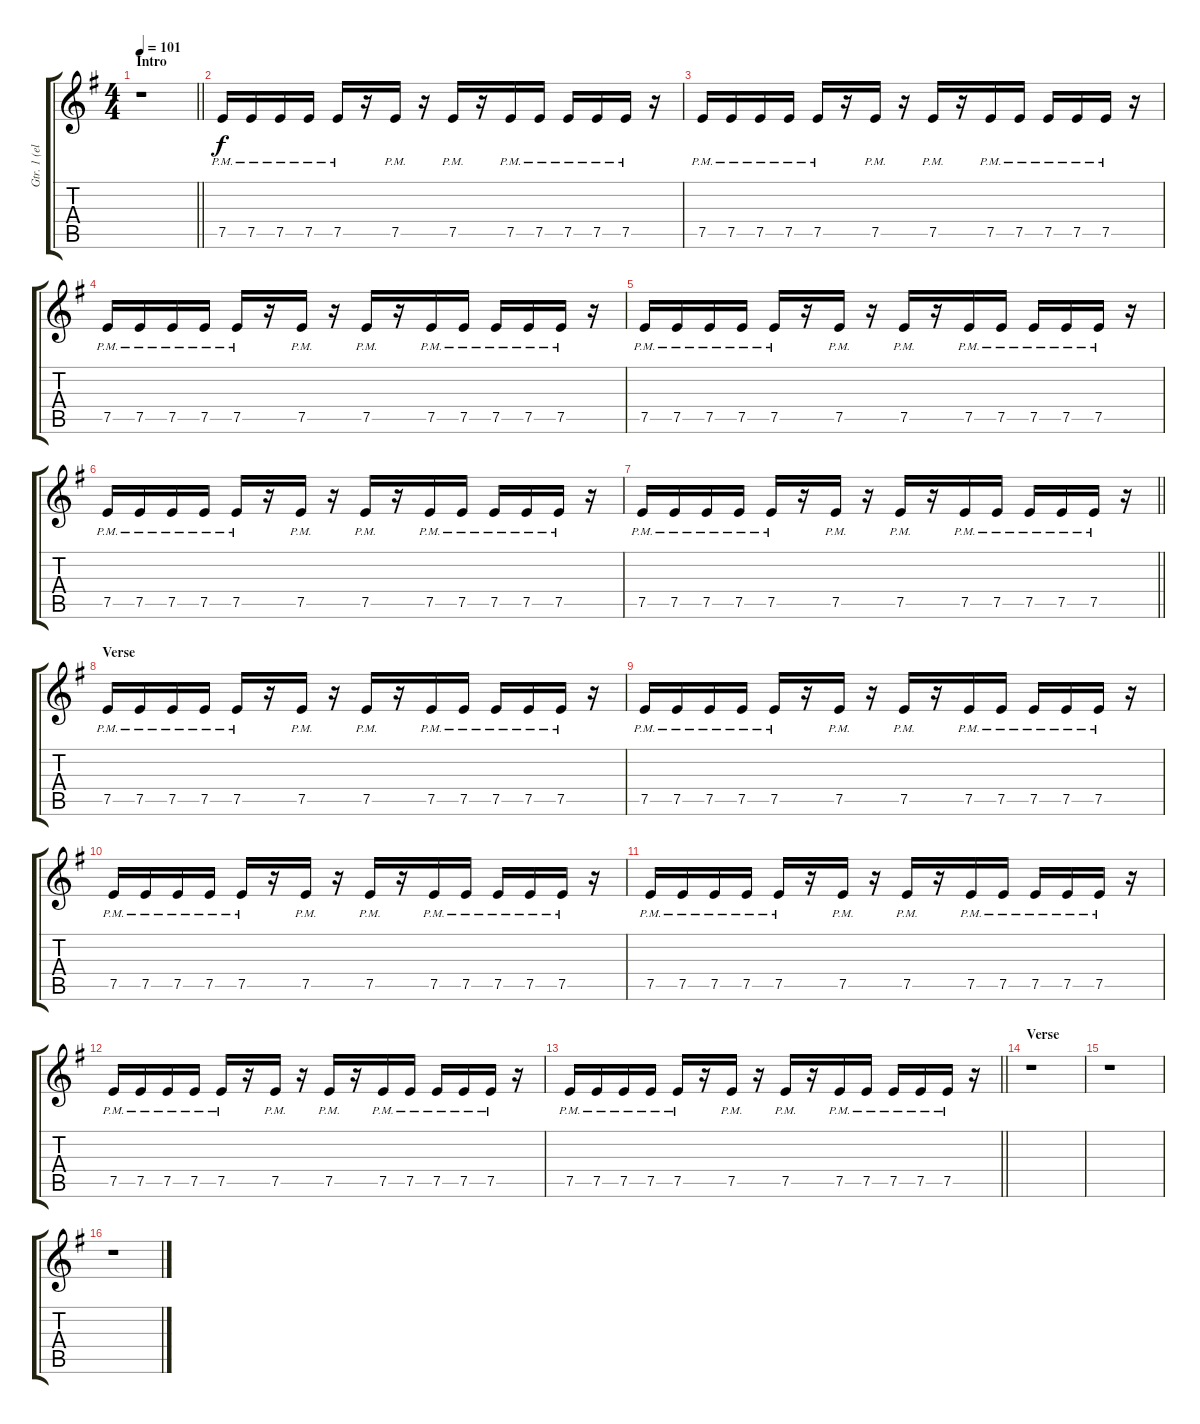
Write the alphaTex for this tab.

\track ("Gtr. 1 (elec.)" "Gtr. 1 (el") {instrument distortionguitar}
\staff {score tabs}
\tuning (E4 B3 G3 D3 A2 E2) {hide}
\ts (4 4)
\section ("" "Intro")
\tempo 101
\clef g2
\barLineRight lightlight
\ks eminor
r.1{dy f instrument distortionguitar} |
\section ("" "")
7.5{pm}.16 7.5{pm}.16 7.5{pm}.16 7.5{pm}.16 7.5{pm}.16 r.16 7.5{pm}.16 r.16 7.5{pm}.16 r.16 7.5{pm}.16 7.5{pm}.16 7.5{pm}.16 7.5{pm}.16 7.5{pm}.16 r.16 |
7.5{pm}.16 7.5{pm}.16 7.5{pm}.16 7.5{pm}.16 7.5{pm}.16 r.16 7.5{pm}.16 r.16 7.5{pm}.16 r.16 7.5{pm}.16 7.5{pm}.16 7.5{pm}.16 7.5{pm}.16 7.5{pm}.16 r.16 |
7.5{pm}.16 7.5{pm}.16 7.5{pm}.16 7.5{pm}.16 7.5{pm}.16 r.16 7.5{pm}.16 r.16 7.5{pm}.16 r.16 7.5{pm}.16 7.5{pm}.16 7.5{pm}.16 7.5{pm}.16 7.5{pm}.16 r.16 |
7.5{pm}.16 7.5{pm}.16 7.5{pm}.16 7.5{pm}.16 7.5{pm}.16 r.16 7.5{pm}.16 r.16 7.5{pm}.16 r.16 7.5{pm}.16 7.5{pm}.16 7.5{pm}.16 7.5{pm}.16 7.5{pm}.16 r.16 |
7.5{pm}.16 7.5{pm}.16 7.5{pm}.16 7.5{pm}.16 7.5{pm}.16 r.16 7.5{pm}.16 r.16 7.5{pm}.16 r.16 7.5{pm}.16 7.5{pm}.16 7.5{pm}.16 7.5{pm}.16 7.5{pm}.16 r.16 |
\barLineRight lightlight
7.5{pm}.16 7.5{pm}.16 7.5{pm}.16 7.5{pm}.16 7.5{pm}.16 r.16 7.5{pm}.16 r.16 7.5{pm}.16 r.16 7.5{pm}.16 7.5{pm}.16 7.5{pm}.16 7.5{pm}.16 7.5{pm}.16 r.16 |
\section ("" "Verse")
7.5{pm}.16 7.5{pm}.16 7.5{pm}.16 7.5{pm}.16 7.5{pm}.16 r.16 7.5{pm}.16 r.16 7.5{pm}.16 r.16 7.5{pm}.16 7.5{pm}.16 7.5{pm}.16 7.5{pm}.16 7.5{pm}.16 r.16 |
7.5{pm}.16 7.5{pm}.16 7.5{pm}.16 7.5{pm}.16 7.5{pm}.16 r.16 7.5{pm}.16 r.16 7.5{pm}.16 r.16 7.5{pm}.16 7.5{pm}.16 7.5{pm}.16 7.5{pm}.16 7.5{pm}.16 r.16 |
7.5{pm}.16 7.5{pm}.16 7.5{pm}.16 7.5{pm}.16 7.5{pm}.16 r.16 7.5{pm}.16 r.16 7.5{pm}.16 r.16 7.5{pm}.16 7.5{pm}.16 7.5{pm}.16 7.5{pm}.16 7.5{pm}.16 r.16 |
7.5{pm}.16 7.5{pm}.16 7.5{pm}.16 7.5{pm}.16 7.5{pm}.16 r.16 7.5{pm}.16 r.16 7.5{pm}.16 r.16 7.5{pm}.16 7.5{pm}.16 7.5{pm}.16 7.5{pm}.16 7.5{pm}.16 r.16 |
7.5{pm}.16 7.5{pm}.16 7.5{pm}.16 7.5{pm}.16 7.5{pm}.16 r.16 7.5{pm}.16 r.16 7.5{pm}.16 r.16 7.5{pm}.16 7.5{pm}.16 7.5{pm}.16 7.5{pm}.16 7.5{pm}.16 r.16 |
\barLineRight lightlight
7.5{pm}.16 7.5{pm}.16 7.5{pm}.16 7.5{pm}.16 7.5{pm}.16 r.16 7.5{pm}.16 r.16 7.5{pm}.16 r.16 7.5{pm}.16 7.5{pm}.16 7.5{pm}.16 7.5{pm}.16 7.5{pm}.16 r.16 |
\section ("" "Verse")
r.1 |
r.1 |
r.1
